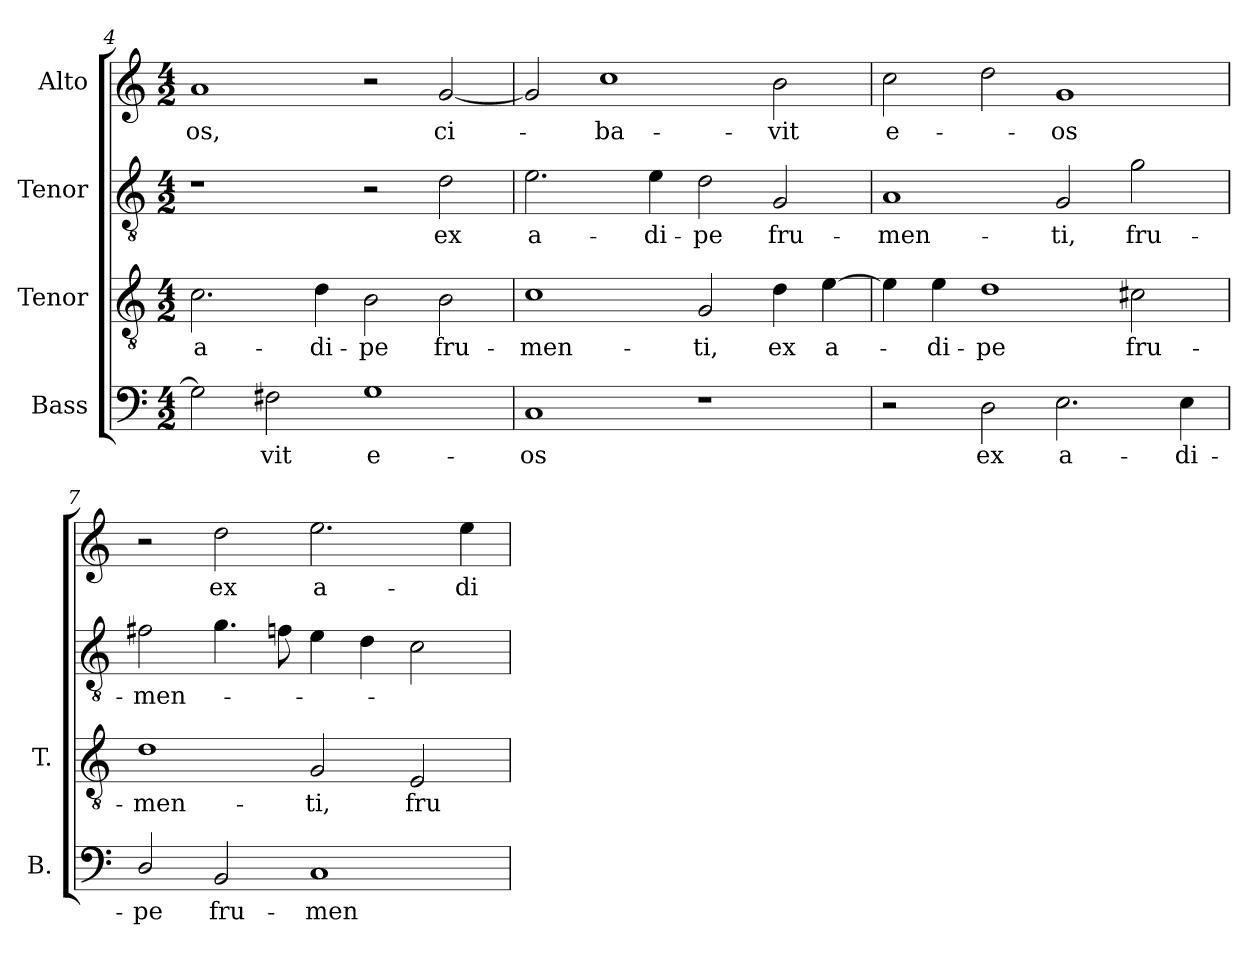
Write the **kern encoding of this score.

**kern	**text	**kern	**text	**kern	**text	**kern	**text
*part4	*part4	*part3	*part3	*part2	*part2	*part1	*part1
*staff4	*staff4	*staff3	*staff3	*staff2	*staff2	*staff1	*staff1
*I"Bass	*	*I"Tenor	*	*I"Tenor	*	*I"Alto	*
*I'B.	*	*I'T.	*	*	*	*	*
*clefF4	*	*clefGv2	*	*clefGv2	*	*clefG2	*
*	*	*ITrd7c12	*	*ITrd7c12	*	*	*
*k[]	*	*k[]	*	*k[]	*	*k[]	*
*C:	*	*C:	*	*C:	*	*C:	*
*M4/2	*	*M4/2	*	*M4/2	*	*M4/2	*
=4	=4	=4	=4	=4	=4	=4	=4
!	!	!	!LO:LY:b:color=#000000	!	!	!	!
!	!	!	!	!	!	!	!LO:LY:b:color=#000000
2Gi\]	.	2.Ci\	a-	1r	.	1ai	-os,
!	!LO:LY:b:color=#000000	!	!	!	!	!	!
2F#Xi\	-vit	.	.	.	.	.	.
!	!	!	!LO:LY:b:color=#000000	!	!	!	!
.	.	4Di\	-di-	.	.	.	.
!	!LO:LY:b:color=#000000	!	!	!	!	!	!
!	!	!	!LO:LY:b:color=#000000	!	!	!	!
1Gi	e-	2BBi\	-pe	2r	.	2r	.
!	!	!	!LO:LY:b:color=#000000	!	!	!	!
!	!	!	!	!	!LO:LY:b:color=#000000	!	!
!	!	!	!	!	!	!	!LO:LY:b:color=#000000
.	.	2BBi\	fru-	2Di\	ex	[2gi/	ci-
!!LO:LB:g=z
=5	=5	=5	=5	=5	=5	=5	=5
!	!LO:LY:b:color=#000000	!	!	!	!	!	!
!	!	!	!LO:LY:b:color=#000000	!	!	!	!
!	!	!	!	!	!LO:LY:b:color=#000000	!	!
1Ci	-os	1Ci	-men-	2.Ei\	a-	2gi/]	.
!	!	!	!	!	!	!	!LO:LY:b:color=#000000
.	.	.	.	.	.	1cci	-ba-
!	!	!	!	!	!LO:LY:b:color=#000000	!	!
.	.	.	.	4Ei\	-di-	.	.
!	!	!	!LO:LY:b:color=#000000	!	!	!	!
!	!	!	!	!	!LO:LY:b:color=#000000	!	!
1r	.	2GGi/	-ti,	2Di\	-pe	.	.
!	!	!	!LO:LY:b:color=#000000	!	!	!	!
!	!	!	!	!	!LO:LY:b:color=#000000	!	!
!	!	!	!	!	!	!	!LO:LY:b:color=#000000
.	.	4Di\	ex	2GGi/	fru-	2bi\	-vit
!	!	!	!LO:LY:b:color=#000000	!	!	!	!
.	.	[4Ei\	a-	.	.	.	.
=6	=6	=6	=6	=6	=6	=6	=6
!	!	!	!	!	!LO:LY:b:color=#000000	!	!
!	!	!	!	!	!	!	!LO:LY:b:color=#000000
2r	.	4Ei\]	.	1AAi	-men-	2cci\	e-
!	!	!	!LO:LY:b:color=#000000	!	!	!	!
.	.	4Ei\	-di-	.	.	.	.
!	!LO:LY:b:color=#000000	!	!	!	!	!	!
!	!	!	!LO:LY:b:color=#000000	!	!	!	!
2Di\	ex	1Di	-pe	.	.	2ddi\	.
!	!LO:LY:b:color=#000000	!	!	!	!	!	!
!	!	!	!	!	!LO:LY:b:color=#000000	!	!
!	!	!	!	!	!	!	!LO:LY:b:color=#000000
2.Ei\	a-	.	.	2GGi/	-ti,	1gi	-os
!	!	!	!LO:LY:b:color=#000000	!	!	!	!
!	!	!	!	!	!LO:LY:b:color=#000000	!	!
.	.	2C#Xi\	fru-	2Gi\	fru-	.	.
!	!LO:LY:b:color=#000000	!	!	!	!	!	!
4Ei\	-di-	.	.	.	.	.	.
=7	=7	=7	=7	=7	=7	=7	=7
!	!LO:LY:b:color=#000000	!	!	!	!	!	!
!	!	!	!LO:LY:b:color=#000000	!	!	!	!
!	!	!	!	!	!LO:LY:b:color=#000000	!	!
2Di/	-pe	1Di	-men-	2F#Xi\	-men-	2r	.
!	!LO:LY:b:color=#000000	!	!	!	!	!	!
!	!	!	!	!	!	!	!LO:LY:b:color=#000000
2BBi/	fru-	.	.	4.Gi\	.	2ddi\	ex
.	.	.	.	8Fni\	.	.	.
!	!LO:LY:b:color=#000000	!	!	!	!	!	!
!	!	!	!LO:LY:b:color=#000000	!	!	!	!
!	!	!	!	!	!	!	!LO:LY:b:color=#000000
1Ci	-men-	2GGi/	-ti,	4Ei\	.	2.eei\	a-
.	.	.	.	4Di\	.	.	.
!	!	!	!LO:LY:b:color=#000000	!	!	!	!
.	.	2EEi/	fru-	2Ci\	.	.	.
!	!	!	!	!	!	!	!LO:LY:b:color=#000000
.	.	.	.	.	.	4eei\	-di-
=	=	=	=	=	=	=	=
*-	*-	*-	*-	*-	*-	*-	*-
